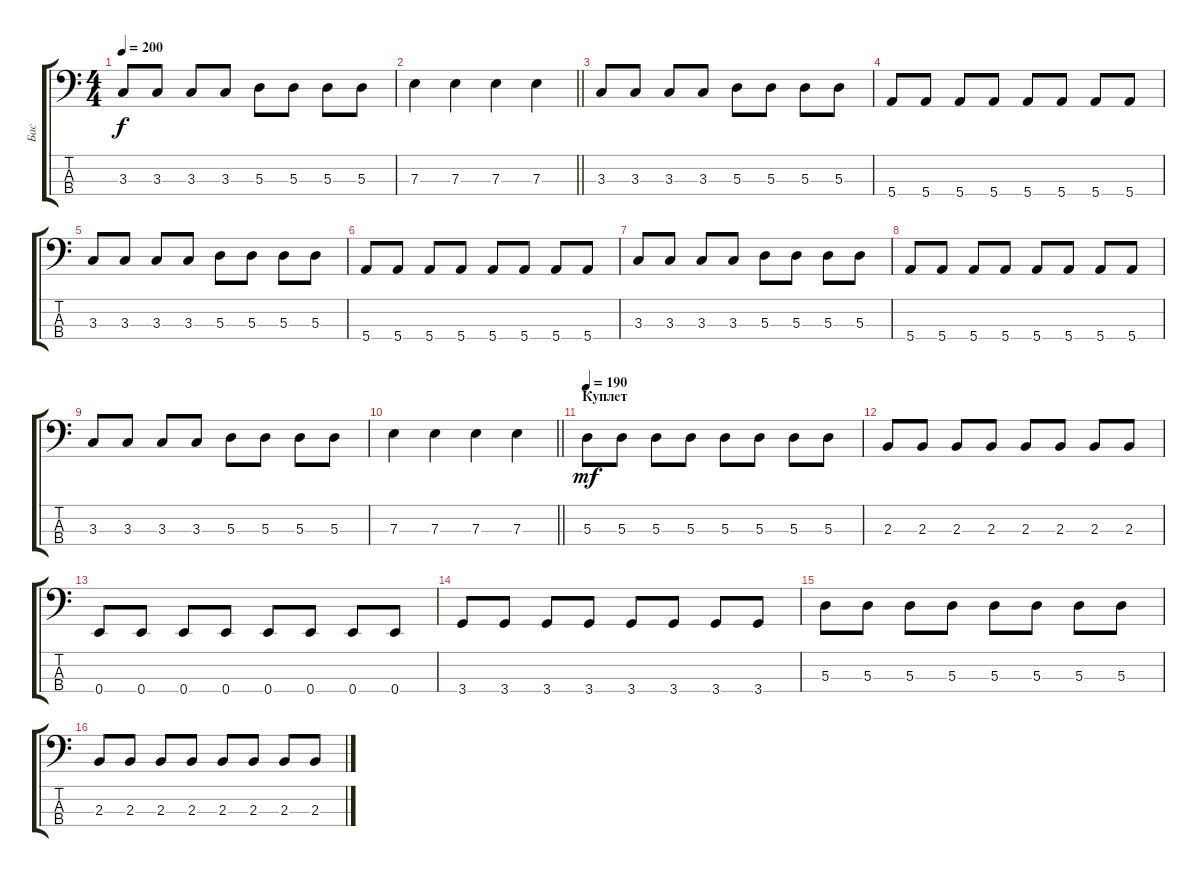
\track ("Бас" "Бас") {instrument electricbassfinger}
\staff {score tabs}
\tuning (G2 D2 A1 E1) {hide}
\ts (4 4)
\tempo 200
\clef f4
\ks c
3.3.8{dy f} 3.3.8 3.3.8 3.3.8 5.3.8 5.3.8 5.3.8 5.3.8 |
\barLineRight lightlight
7.3.4 7.3.4 7.3.4 7.3.4 |
3.3.8 3.3.8 3.3.8 3.3.8 5.3.8 5.3.8 5.3.8 5.3.8 |
5.4.8 5.4.8 5.4.8 5.4.8 5.4.8 5.4.8 5.4.8 5.4.8 |
3.3.8 3.3.8 3.3.8 3.3.8 5.3.8 5.3.8 5.3.8 5.3.8 |
5.4.8 5.4.8 5.4.8 5.4.8 5.4.8 5.4.8 5.4.8 5.4.8 |
3.3.8 3.3.8 3.3.8 3.3.8 5.3.8 5.3.8 5.3.8 5.3.8 |
5.4.8 5.4.8 5.4.8 5.4.8 5.4.8 5.4.8 5.4.8 5.4.8 |
3.3.8 3.3.8 3.3.8 3.3.8 5.3.8 5.3.8 5.3.8 5.3.8 |
\barLineRight lightlight
7.3.4 7.3.4 7.3.4 7.3.4 |
\section ("" "Куплет")
\tempo 190
5.3.8{dy mf} 5.3.8 5.3.8 5.3.8 5.3.8 5.3.8 5.3.8 5.3.8 |
2.3.8 2.3.8 2.3.8 2.3.8 2.3.8 2.3.8 2.3.8 2.3.8 |
0.4.8 0.4.8 0.4.8 0.4.8 0.4.8 0.4.8 0.4.8 0.4.8 |
3.4.8 3.4.8 3.4.8 3.4.8 3.4.8 3.4.8 3.4.8 3.4.8 |
5.3.8 5.3.8 5.3.8 5.3.8 5.3.8 5.3.8 5.3.8 5.3.8 |
2.3.8 2.3.8 2.3.8 2.3.8 2.3.8 2.3.8 2.3.8 2.3.8
